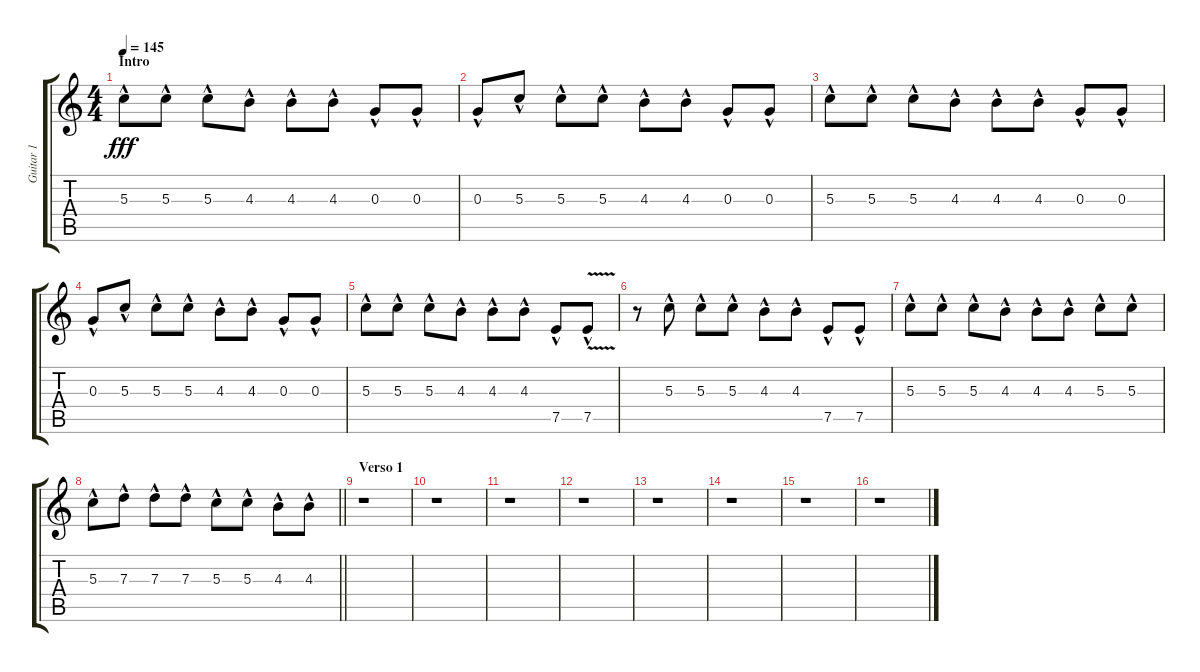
\track ("Guitar 1" "Guitar 1") {instrument acousticguitarsteel}
\staff {score tabs}
\tuning (E4 B3 G3 D3 A2 E2) {hide}
\ts (4 4)
\section ("" "Intro")
\tempo 145
\clef g2
\ks c
5.3{hac}.8{dy fff instrument acousticguitarsteel} 5.3{hac}.8 5.3{hac}.8 4.3{hac}.8 4.3{hac}.8 4.3{hac}.8 0.3{hac}.8 0.3{hac}.8 |
0.3{hac}.8 5.3{hac}.8 5.3{hac}.8 5.3{hac}.8 4.3{hac}.8 4.3{hac}.8 0.3{hac}.8 0.3{hac}.8 |
5.3{hac}.8 5.3{hac}.8 5.3{hac}.8 4.3{hac}.8 4.3{hac}.8 4.3{hac}.8 0.3{hac}.8 0.3{hac}.8 |
0.3{hac}.8 5.3{hac}.8 5.3{hac}.8 5.3{hac}.8 4.3{hac}.8 4.3{hac}.8 0.3{hac}.8 0.3{hac}.8 |
5.3{hac}.8 5.3{hac}.8 5.3{hac}.8 4.3{hac}.8 4.3{hac}.8 4.3{hac}.8 7.5{hac}.8 7.5{v hac}.8 |
r.8 5.3{hac}.8 5.3{hac}.8 5.3{hac}.8 4.3{hac}.8 4.3{hac}.8 7.5{hac}.8 7.5{hac}.8 |
5.3{hac}.8 5.3{hac}.8 5.3{hac}.8 4.3{hac}.8 4.3{hac}.8 4.3{hac}.8 5.3{hac}.8 5.3{hac}.8 |
\barLineRight lightlight
5.3{hac}.8 7.3{hac}.8 7.3{hac}.8 7.3{hac}.8 5.3{hac}.8 5.3{hac}.8 4.3{hac}.8 4.3{hac}.8 |
\section ("" "Verso 1")
r.1 |
r.1 |
r.1 |
r.1 |
r.1 |
r.1 |
r.1 |
r.1
